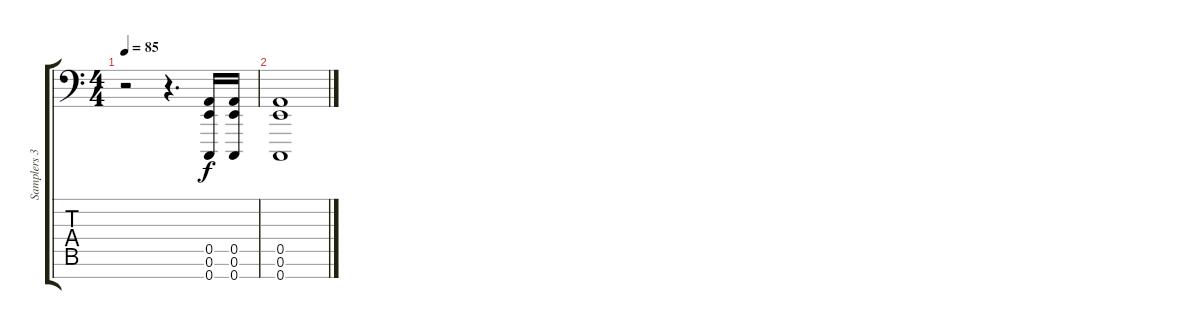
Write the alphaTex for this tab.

\track ("Samplers 3" "Samplers 3") {instrument gunshot}
\staff {score tabs}
\tuning (E4 B3 G3 D3 A2 E2 C1) {hide}
\ts (4 4)
\tempo 85
\clef f4
\ks c
r.2{dy f instrument gunshot} r.4{d} (0.5 0.6 0.7).16 (0.5 0.6 0.7).16 |
(0.5 0.6 0.7).1
